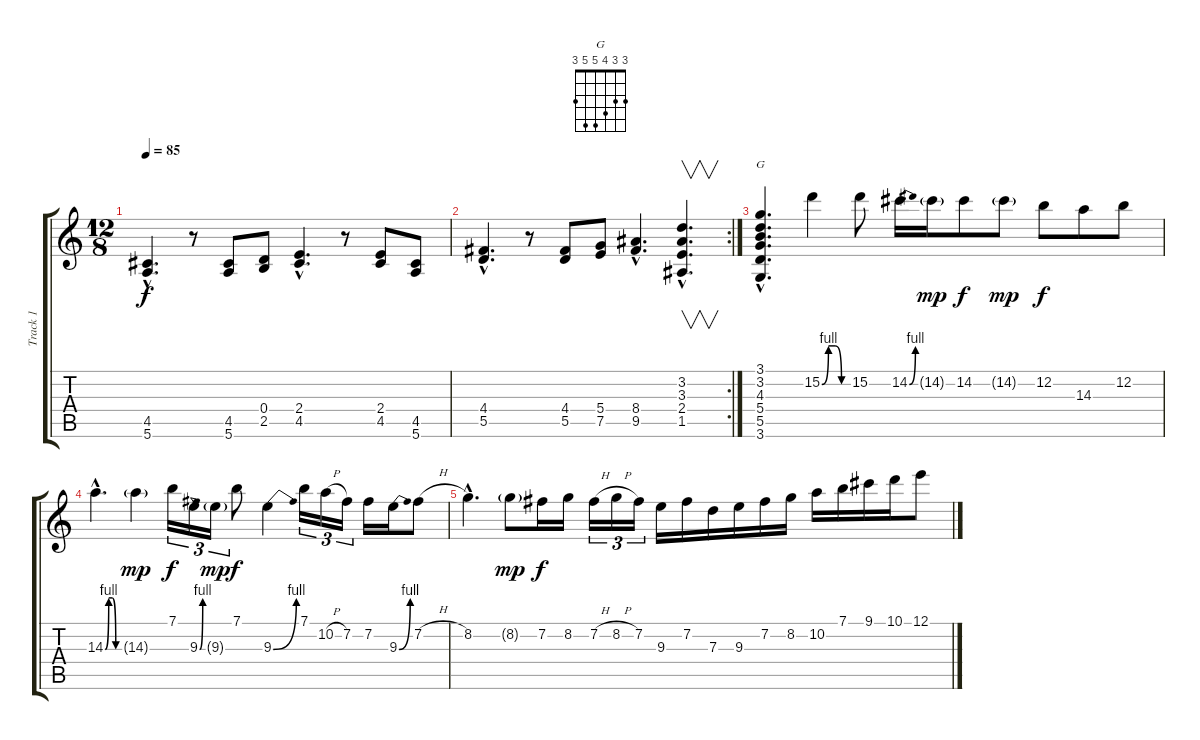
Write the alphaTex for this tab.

\track ("Track 1" "Track 1") {instrument distortionguitar}
\staff {score tabs}
\tuning (E4 B3 G3 D3 A2 E2) {hide}
\chord ("G" 3 3 4 5 5 3)
\ts (12 8)
\tempo 85
\clef g2
\ks c
(4.5{hac} 5.6{hac}).4{d dy f} r.8 (4.5 5.6).8 (0.4 2.5).8 (2.4{hac} 4.5{hac}).4{d} r.8 (2.4 4.5).8 (4.5 5.6).8 |
\rc 2
(4.4{hac} 5.5{hac}).4{d} r.8 (4.4 5.5).8 (5.4 7.5).8 (8.4{hac} 9.5{hac}).4{d} (3.2{hac} 3.3{hac} 2.4{hac} 1.5{hac}).4{v d} |
(3.1{hac} 3.2{hac} 4.3{hac} 5.4{hac} 5.5{hac} 3.6{hac}).4{d ch "G"} 15.2{be (custom 0 0 15 4 30 4 45 0 60 0)}.4 15.2.8 14.2{be (bend 0 0 60 4)}.16 14.2{g}.16{dy mp} 14.2.8{dy f} 14.2{g}.8{dy mp} 12.2.8{dy f} 14.3.8 12.2.8 |
14.3{be (custom 0 0 15 4 30 4 45 0 60 0) hac}.4{d} 14.3{g}.4{dy mp} 7.1.16{tu (3 2) dy f} 9.3{be (bend 0 0 60 4)}.16{tu (3 2)} 9.3{g}.16{tu (3 2) dy mp} 7.1.8{dy f} 9.3{be (bend 0 0 60 4)}.4 7.1.16{tu (3 2)} 10.2{h}.16{tu (3 2)} 7.2.16{tu (3 2)} 7.2.16 9.3{be (bend 0 0 60 4)}.16 7.2{h}.8 |
8.2{hac}.4{d} 8.2{g}.8{dy mp} 7.2.16{dy f} 8.2.16 7.2{h}.16{tu (3 2)} 8.2{h}.16{tu (3 2)} 7.2.16{tu (3 2)} 9.3.16 7.2.16 7.3.16 9.3.16 7.2.16 8.2.16 10.2.16 7.1.16 9.1.16 10.1.16 12.1.8
